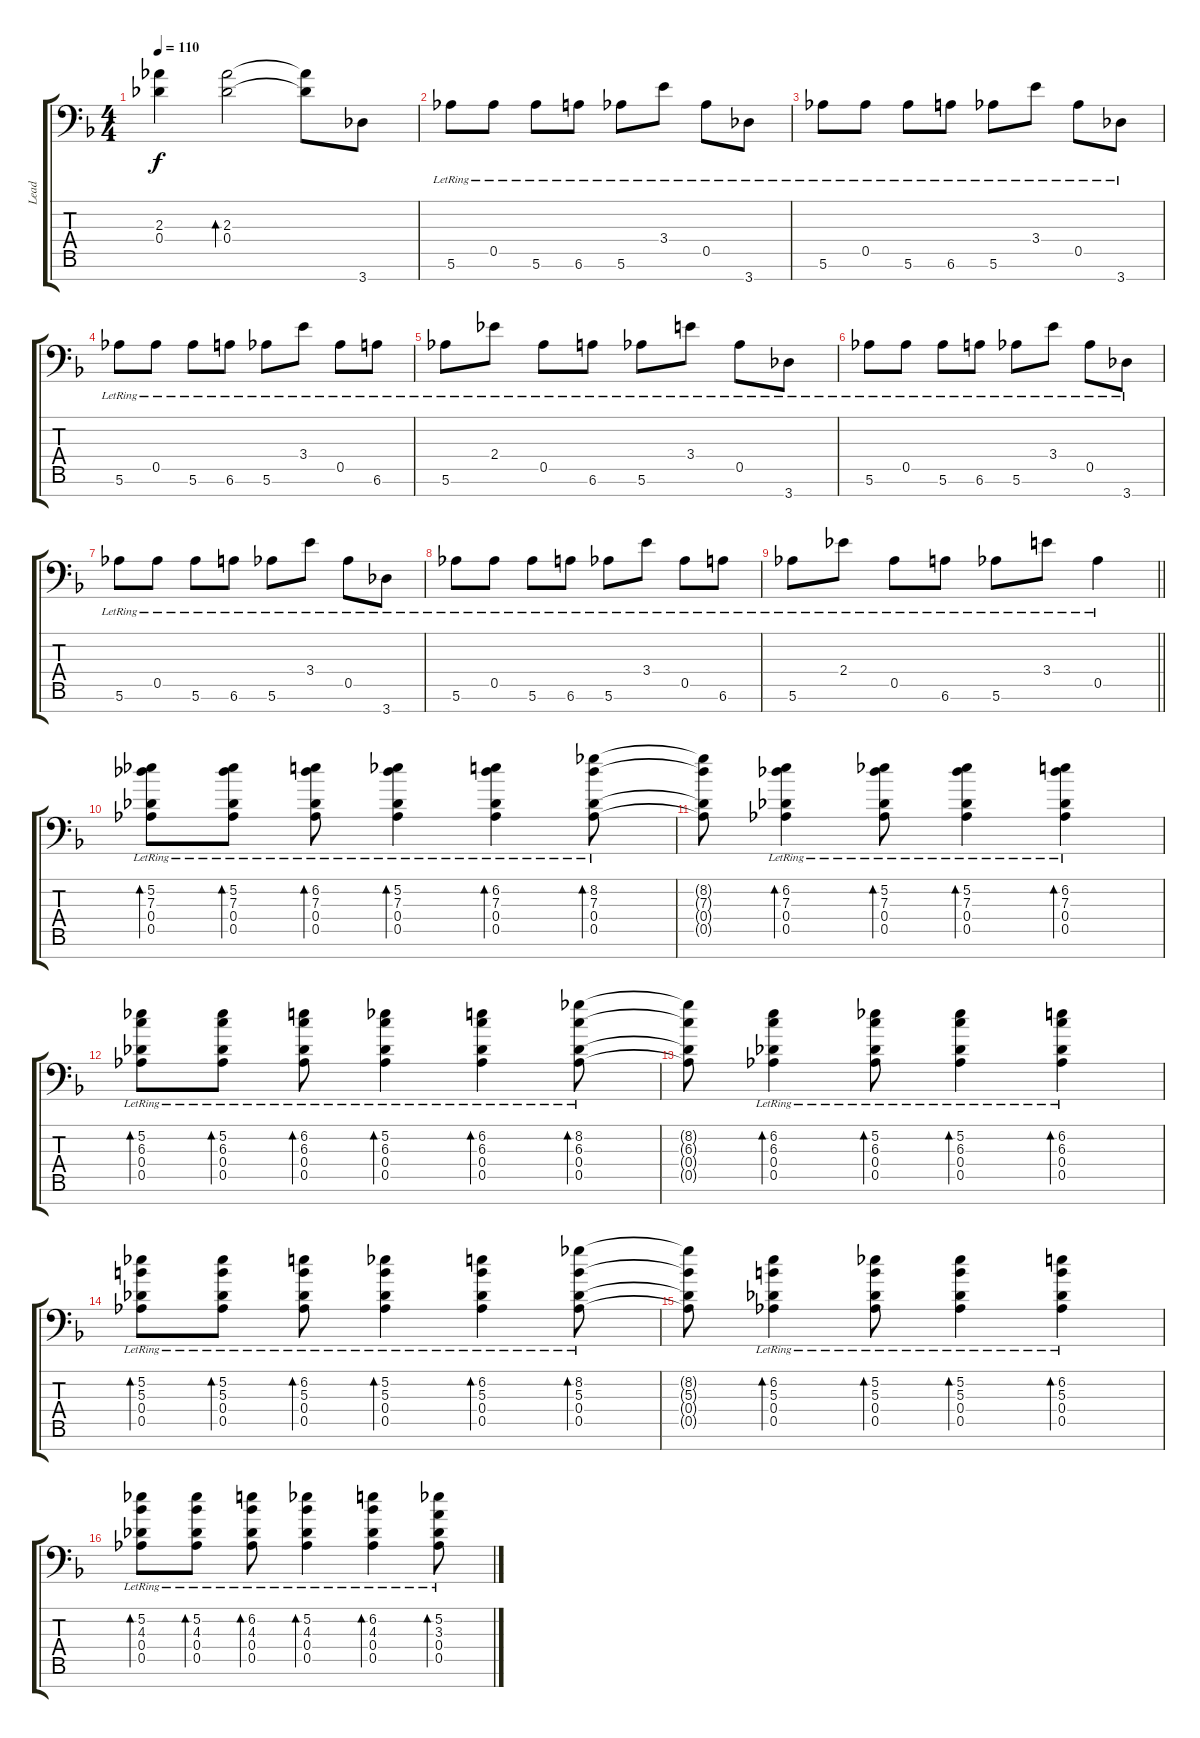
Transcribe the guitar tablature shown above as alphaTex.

\track ("Lead" "Lead") {instrument electricguitarjazz}
\staff {score tabs}
\tuning (Eb4 Bb3 Gb3 Db3 Ab2 Eb2 Bb1) {hide}
\ts (4 4)
\tempo 110
\clef f4
\ks dminor
(2.3{t} 0.4{t}).4{dy f} (2.3 0.4).2{bd 60} (2.3{t} 0.4{t}).8 3.7.8 |
5.6{lr}.8 0.5{lr}.8 5.6{lr}.8 6.6{lr}.8 5.6{lr}.8 3.4{lr}.8 0.5{lr}.8 3.7{lr}.8 |
5.6{lr}.8 0.5{lr}.8 5.6{lr}.8 6.6{lr}.8 5.6{lr}.8 3.4{lr}.8 0.5{lr}.8 3.7{lr}.8 |
5.6{lr}.8 0.5{lr}.8 5.6{lr}.8 6.6{lr}.8 5.6{lr}.8 3.4{lr}.8 0.5{lr}.8 6.6{lr}.8 |
5.6{lr}.8 2.4{lr}.8 0.5{lr}.8 6.6{lr}.8 5.6{lr}.8 3.4{lr}.8 0.5{lr}.8 3.7{lr}.8 |
5.6{lr}.8 0.5{lr}.8 5.6{lr}.8 6.6{lr}.8 5.6{lr}.8 3.4{lr}.8 0.5{lr}.8 3.7{lr}.8 |
5.6{lr}.8 0.5{lr}.8 5.6{lr}.8 6.6{lr}.8 5.6{lr}.8 3.4{lr}.8 0.5{lr}.8 3.7{lr}.8 |
5.6{lr}.8 0.5{lr}.8 5.6{lr}.8 6.6{lr}.8 5.6{lr}.8 3.4{lr}.8 0.5{lr}.8 6.6{lr}.8 |
\barLineRight lightlight
5.6{lr}.8 2.4{lr}.8 0.5{lr}.8 6.6{lr}.8 5.6{lr}.8 3.4{lr}.8 0.5{lr}.4 |
(5.2{lr} 7.3{lr} 0.4{lr} 0.5{lr}).8{bd 60 volume 11} (5.2{lr} 7.3{lr} 0.4{lr} 0.5{lr}).8{bd 60} (6.2{lr} 7.3{lr} 0.4{lr} 0.5{lr}).8{bd 60} (5.2{lr} 7.3{lr} 0.4{lr} 0.5{lr}).4{bd 60} (6.2{lr} 7.3{lr} 0.4{lr} 0.5{lr}).4{bd 60} (8.2{lr} 7.3{lr} 0.4{lr} 0.5{lr}).8{bd 60} |
(8.2{t} 7.3{t} 0.4{t} 0.5{t}).8 (6.2{lr} 7.3{lr} 0.4{lr} 0.5{lr}).4{bd 60} (5.2{lr} 7.3{lr} 0.4{lr} 0.5{lr}).8{bd 60} (5.2{lr} 7.3{lr} 0.4{lr} 0.5{lr}).4{bd 60} (6.2{lr} 7.3{lr} 0.4{lr} 0.5{lr}).4{bd 60} |
(5.2{lr} 6.3{lr} 0.4{lr} 0.5{lr}).8{bd 60} (5.2{lr} 6.3{lr} 0.4{lr} 0.5{lr}).8{bd 60} (6.2{lr} 6.3{lr} 0.4{lr} 0.5{lr}).8{bd 60} (5.2{lr} 6.3{lr} 0.4{lr} 0.5{lr}).4{bd 60} (6.2{lr} 6.3{lr} 0.4{lr} 0.5{lr}).4{bd 60} (8.2{lr} 6.3{lr} 0.4{lr} 0.5{lr}).8{bd 60} |
(8.2{t} 6.3{t} 0.4{t} 0.5{t}).8 (6.2{lr} 6.3{lr} 0.4{lr} 0.5{lr}).4{bd 60} (5.2{lr} 6.3{lr} 0.4{lr} 0.5{lr}).8{bd 60} (5.2{lr} 6.3{lr} 0.4{lr} 0.5{lr}).4{bd 60} (6.2{lr} 6.3{lr} 0.4{lr} 0.5{lr}).4{bd 60} |
(5.2{lr} 5.3{lr} 0.4{lr} 0.5{lr}).8{bd 60} (5.2{lr} 5.3{lr} 0.4{lr} 0.5{lr}).8{bd 60} (6.2{lr} 5.3{lr} 0.4{lr} 0.5{lr}).8{bd 60} (5.2{lr} 5.3{lr} 0.4{lr} 0.5{lr}).4{bd 60} (6.2{lr} 5.3{lr} 0.4{lr} 0.5{lr}).4{bd 60} (8.2{lr} 5.3{lr} 0.4{lr} 0.5{lr}).8{bd 60} |
(8.2{t} 5.3{t} 0.4{t} 0.5{t}).8 (6.2{lr} 5.3{lr} 0.4{lr} 0.5{lr}).4{bd 60} (5.2{lr} 5.3{lr} 0.4{lr} 0.5{lr}).8{bd 60} (5.2{lr} 5.3{lr} 0.4{lr} 0.5{lr}).4{bd 60} (6.2{lr} 5.3{lr} 0.4{lr} 0.5{lr}).4{bd 60} |
(5.2{lr} 4.3{lr} 0.4{lr} 0.5{lr}).8{bd 60} (5.2{lr} 4.3{lr} 0.4{lr} 0.5{lr}).8{bd 60} (6.2{lr} 4.3{lr} 0.4{lr} 0.5{lr}).8{bd 60} (5.2{lr} 4.3{lr} 0.4{lr} 0.5{lr}).4{bd 60} (6.2{lr} 4.3{lr} 0.4{lr} 0.5{lr}).4{bd 60} (5.2{lr} 3.3{lr} 0.4{lr} 0.5{lr}).8{bd 60}
